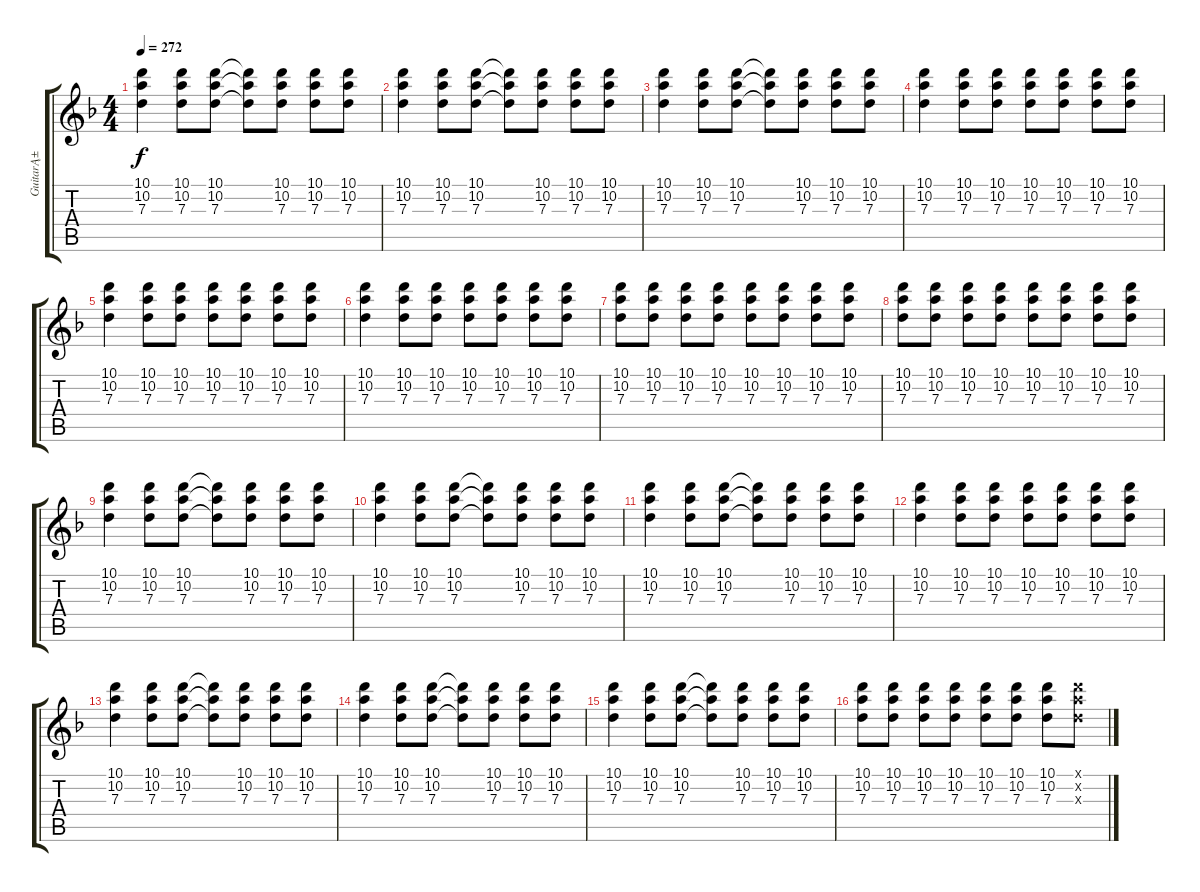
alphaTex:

\track ("GuitarĄ±" "GuitarĄ±") {instrument distortionguitar}
\staff {score tabs}
\tuning (E4 B3 G3 D3 A2 E2) {hide}
\ts (4 4)
\tempo 272
\clef g2
\ks f
(10.1 10.2 7.3).4{dy f instrument distortionguitar} (10.1 10.2 7.3).8 (10.1 10.2 7.3).8 (10.1{t} 10.2{t} 7.3{t}).8 (10.1 10.2 7.3).8 (10.1 10.2 7.3).8 (10.1 10.2 7.3).8 |
(10.1 10.2 7.3).4 (10.1 10.2 7.3).8 (10.1 10.2 7.3).8 (10.1{t} 10.2{t} 7.3{t}).8 (10.1 10.2 7.3).8 (10.1 10.2 7.3).8 (10.1 10.2 7.3).8 |
(10.1 10.2 7.3).4 (10.1 10.2 7.3).8 (10.1 10.2 7.3).8 (10.1{t} 10.2{t} 7.3{t}).8 (10.1 10.2 7.3).8 (10.1 10.2 7.3).8 (10.1 10.2 7.3).8 |
(10.1 10.2 7.3).4 (10.1 10.2 7.3).8 (10.1 10.2 7.3).8 (10.1 10.2 7.3).8 (10.1 10.2 7.3).8 (10.1 10.2 7.3).8 (10.1 10.2 7.3).8 |
(10.1 10.2 7.3).4 (10.1 10.2 7.3).8 (10.1 10.2 7.3).8 (10.1 10.2 7.3).8 (10.1 10.2 7.3).8 (10.1 10.2 7.3).8 (10.1 10.2 7.3).8 |
(10.1 10.2 7.3).4 (10.1 10.2 7.3).8 (10.1 10.2 7.3).8 (10.1 10.2 7.3).8 (10.1 10.2 7.3).8 (10.1 10.2 7.3).8 (10.1 10.2 7.3).8 |
(10.1 10.2 7.3).8 (10.1 10.2 7.3).8 (10.1 10.2 7.3).8 (10.1 10.2 7.3).8 (10.1 10.2 7.3).8 (10.1 10.2 7.3).8 (10.1 10.2 7.3).8 (10.1 10.2 7.3).8 |
(10.1 10.2 7.3).8 (10.1 10.2 7.3).8 (10.1 10.2 7.3).8 (10.1 10.2 7.3).8 (10.1 10.2 7.3).8 (10.1 10.2 7.3).8 (10.1 10.2 7.3).8 (10.1 10.2 7.3).8 |
(10.1 10.2 7.3).4 (10.1 10.2 7.3).8 (10.1 10.2 7.3).8 (10.1{t} 10.2{t} 7.3{t}).8 (10.1 10.2 7.3).8 (10.1 10.2 7.3).8 (10.1 10.2 7.3).8 |
(10.1 10.2 7.3).4 (10.1 10.2 7.3).8 (10.1 10.2 7.3).8 (10.1{t} 10.2{t} 7.3{t}).8 (10.1 10.2 7.3).8 (10.1 10.2 7.3).8 (10.1 10.2 7.3).8 |
(10.1 10.2 7.3).4 (10.1 10.2 7.3).8 (10.1 10.2 7.3).8 (10.1{t} 10.2{t} 7.3{t}).8 (10.1 10.2 7.3).8 (10.1 10.2 7.3).8 (10.1 10.2 7.3).8 |
(10.1 10.2 7.3).4 (10.1 10.2 7.3).8 (10.1 10.2 7.3).8 (10.1 10.2 7.3).8 (10.1 10.2 7.3).8 (10.1 10.2 7.3).8 (10.1 10.2 7.3).8 |
(10.1 10.2 7.3).4 (10.1 10.2 7.3).8 (10.1 10.2 7.3).8 (10.1{t} 10.2{t} 7.3{t}).8 (10.1 10.2 7.3).8 (10.1 10.2 7.3).8 (10.1 10.2 7.3).8 |
(10.1 10.2 7.3).4 (10.1 10.2 7.3).8 (10.1 10.2 7.3).8 (10.1{t} 10.2{t} 7.3{t}).8 (10.1 10.2 7.3).8 (10.1 10.2 7.3).8 (10.1 10.2 7.3).8 |
(10.1 10.2 7.3).4 (10.1 10.2 7.3).8 (10.1 10.2 7.3).8 (10.1{t} 10.2{t} 7.3{t}).8 (10.1 10.2 7.3).8 (10.1 10.2 7.3).8 (10.1 10.2 7.3).8 |
(10.1 10.2 7.3).8 (10.1 10.2 7.3).8 (10.1 10.2 7.3).8 (10.1 10.2 7.3).8 (10.1 10.2 7.3).8 (10.1 10.2 7.3).8 (10.1 10.2 7.3).8 (10.1{x} 10.2{x} 7.3{x}).8
